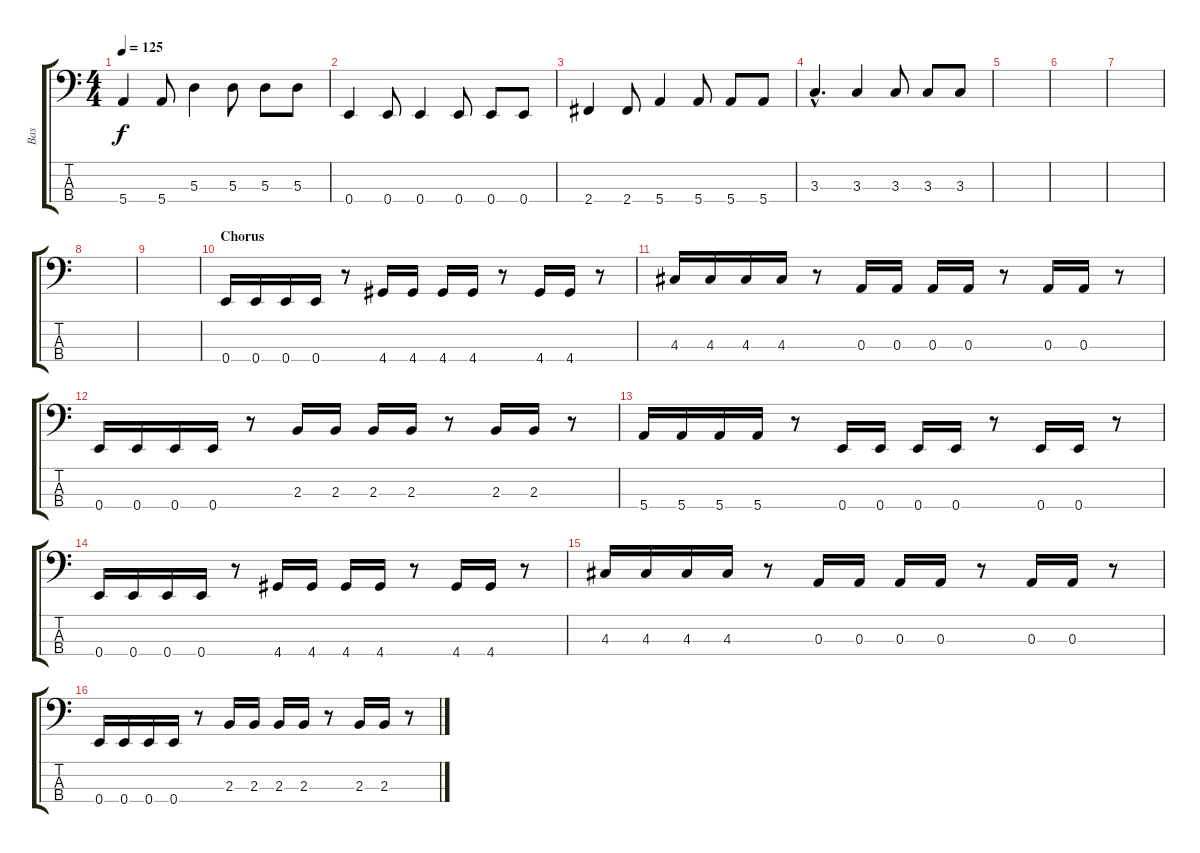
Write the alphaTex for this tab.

\track ("Bas" "Bas") {instrument electricbassfinger}
\staff {score tabs}
\tuning (G2 D2 A1 E1) {hide}
\ts (4 4)
\tempo 125
\clef f4
\ks c
5.4.4{dy f} 5.4.8 5.3.4 5.3.8 5.3.8 5.3.8 |
0.4.4 0.4.8 0.4.4 0.4.8 0.4.8 0.4.8 |
2.4.4 2.4.8 5.4.4 5.4.8 5.4.8 5.4.8 |
3.3{hac}.4{d} 3.3.4 3.3.8 3.3.8 3.3.8 |
|
|
|
|
|
\section ("" "Chorus")
0.4.16 0.4.16 0.4.16 0.4.16 r.8 4.4.16 4.4.16 4.4.16 4.4.16 r.8 4.4.16 4.4.16 r.8 |
4.3.16 4.3.16 4.3.16 4.3.16 r.8 0.3.16 0.3.16 0.3.16 0.3.16 r.8 0.3.16 0.3.16 r.8 |
0.4.16 0.4.16 0.4.16 0.4.16 r.8 2.3.16 2.3.16 2.3.16 2.3.16 r.8 2.3.16 2.3.16 r.8 |
5.4.16 5.4.16 5.4.16 5.4.16 r.8 0.4.16 0.4.16 0.4.16 0.4.16 r.8 0.4.16 0.4.16 r.8 |
0.4.16 0.4.16 0.4.16 0.4.16 r.8 4.4.16 4.4.16 4.4.16 4.4.16 r.8 4.4.16 4.4.16 r.8 |
4.3.16 4.3.16 4.3.16 4.3.16 r.8 0.3.16 0.3.16 0.3.16 0.3.16 r.8 0.3.16 0.3.16 r.8 |
0.4.16 0.4.16 0.4.16 0.4.16 r.8 2.3.16 2.3.16 2.3.16 2.3.16 r.8 2.3.16 2.3.16 r.8
